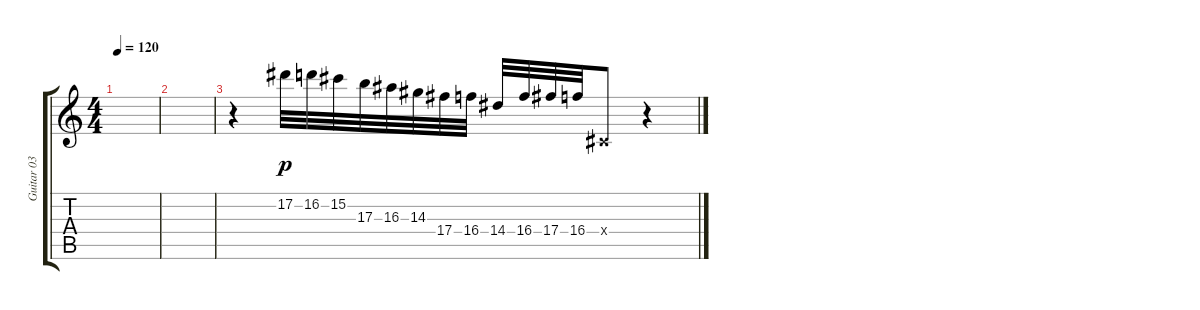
\track ("Guitar 03" "Guitar 03") {instrument overdrivenguitar}
\staff {score tabs}
\tuning (Eb4 Bb3 Gb3 Db3 Ab2 Eb2) {hide}
\ts (4 4)
\tempo 120
\clef g2
\ks c
|
|
r.4 17.2.32{dy p balance 3} 16.2.32 15.2.32 17.3.32 16.3.32 14.3.32 17.4.32 16.4.32 14.4.32 16.4.32 17.4.32 16.4.32 0.4{x}.8 r.4
